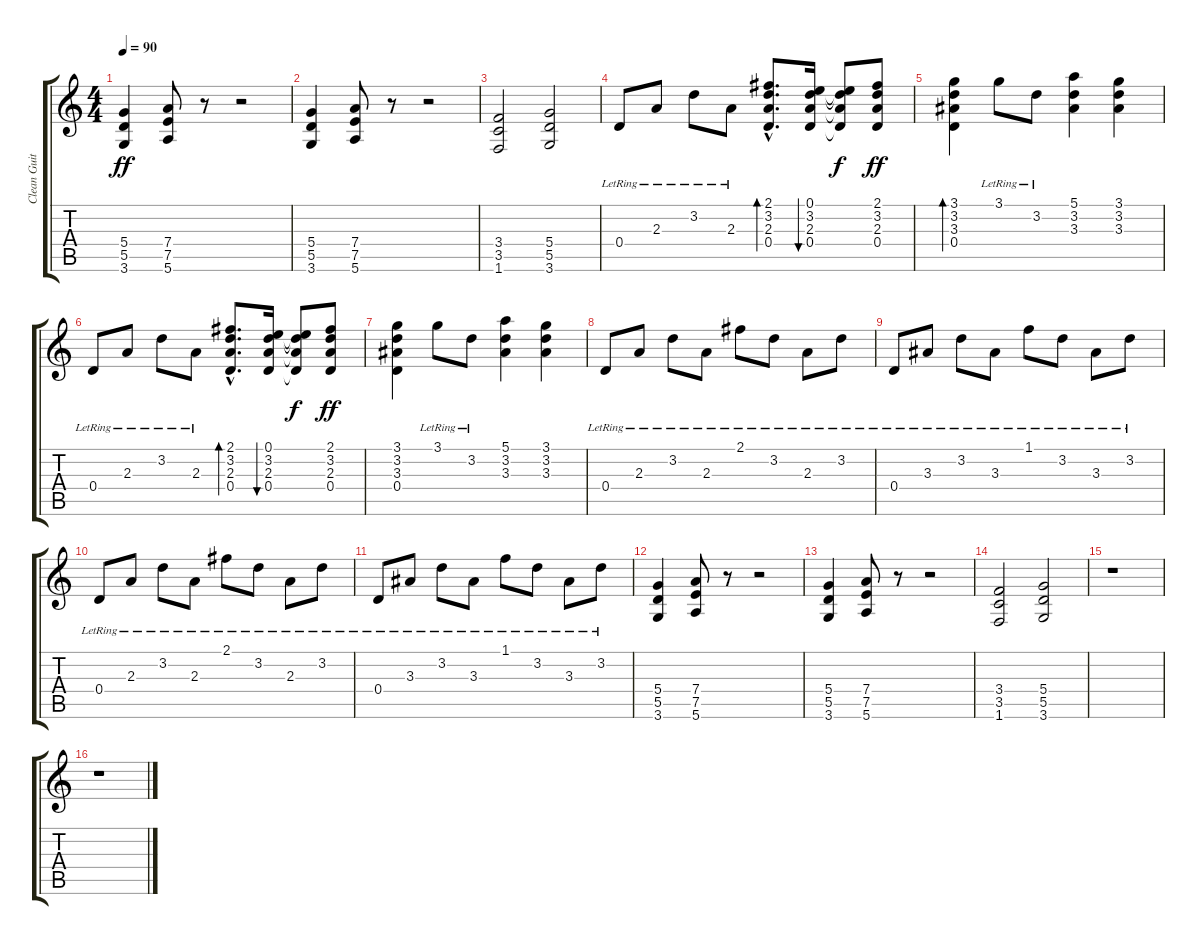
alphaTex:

\track ("Clean Guitar" "Clean Guit") {instrument electricguitarclean}
\staff {score tabs}
\tuning (E4 B3 G3 D3 A2 E2) {hide}
\ts (4 4)
\tempo 90
\clef g2
\ks c
(5.4 5.5 3.6).4{dy ff} (7.4 7.5 5.6).8 r.8 r.2 |
(5.4 5.5 3.6).4 (7.4 7.5 5.6).8 r.8 r.2 |
(3.4 3.5 1.6).2 (5.4 5.5 3.6).2 |
0.4{lr}.8 2.3{lr}.8 3.2{lr}.8 2.3{lr}.8 (2.1{hac} 3.2{hac} 2.3{hac} 0.4{hac}).8{d bd 480} (0.1 3.2 2.3 0.4).16{bu 480} (0.1{t} 3.2{t} 2.3{t} 0.4{t}).8{dy f} (2.1 3.2 2.3 0.4).8{dy ff} |
(3.1 3.2 3.3 0.4).4{bd 480} 3.1{lr}.8 3.2{lr}.8 (5.1 3.2 3.3).4 (3.1 3.2 3.3).4 |
0.4{lr}.8 2.3{lr}.8 3.2{lr}.8 2.3{lr}.8 (2.1{hac} 3.2{hac} 2.3{hac} 0.4{hac}).8{d bd 480} (0.1 3.2 2.3 0.4).16{bu 480} (0.1{t} 3.2{t} 2.3{t} 0.4{t}).8{dy f} (2.1 3.2 2.3 0.4).8{dy ff} |
(3.1 3.2 3.3 0.4).4 3.1{lr}.8 3.2{lr}.8 (5.1 3.2 3.3).4 (3.1 3.2 3.3).4 |
0.4{lr}.8 2.3{lr}.8 3.2{lr}.8 2.3{lr}.8 2.1{lr}.8 3.2{lr}.8 2.3{lr}.8 3.2{lr}.8 |
0.4{lr}.8 3.3{lr}.8 3.2{lr}.8 3.3{lr}.8 1.1{lr}.8 3.2{lr}.8 3.3{lr}.8 3.2{lr}.8 |
0.4{lr}.8 2.3{lr}.8 3.2{lr}.8 2.3{lr}.8 2.1{lr}.8 3.2{lr}.8 2.3{lr}.8 3.2{lr}.8 |
0.4{lr}.8 3.3{lr}.8 3.2{lr}.8 3.3{lr}.8 1.1{lr}.8 3.2{lr}.8 3.3{lr}.8 3.2{lr}.8 |
(5.4 5.5 3.6).4 (7.4 7.5 5.6).8 r.8 r.2 |
(5.4 5.5 3.6).4 (7.4 7.5 5.6).8 r.8 r.2 |
(3.4 3.5 1.6).2 (5.4 5.5 3.6).2 |
r.1 |
r.1
